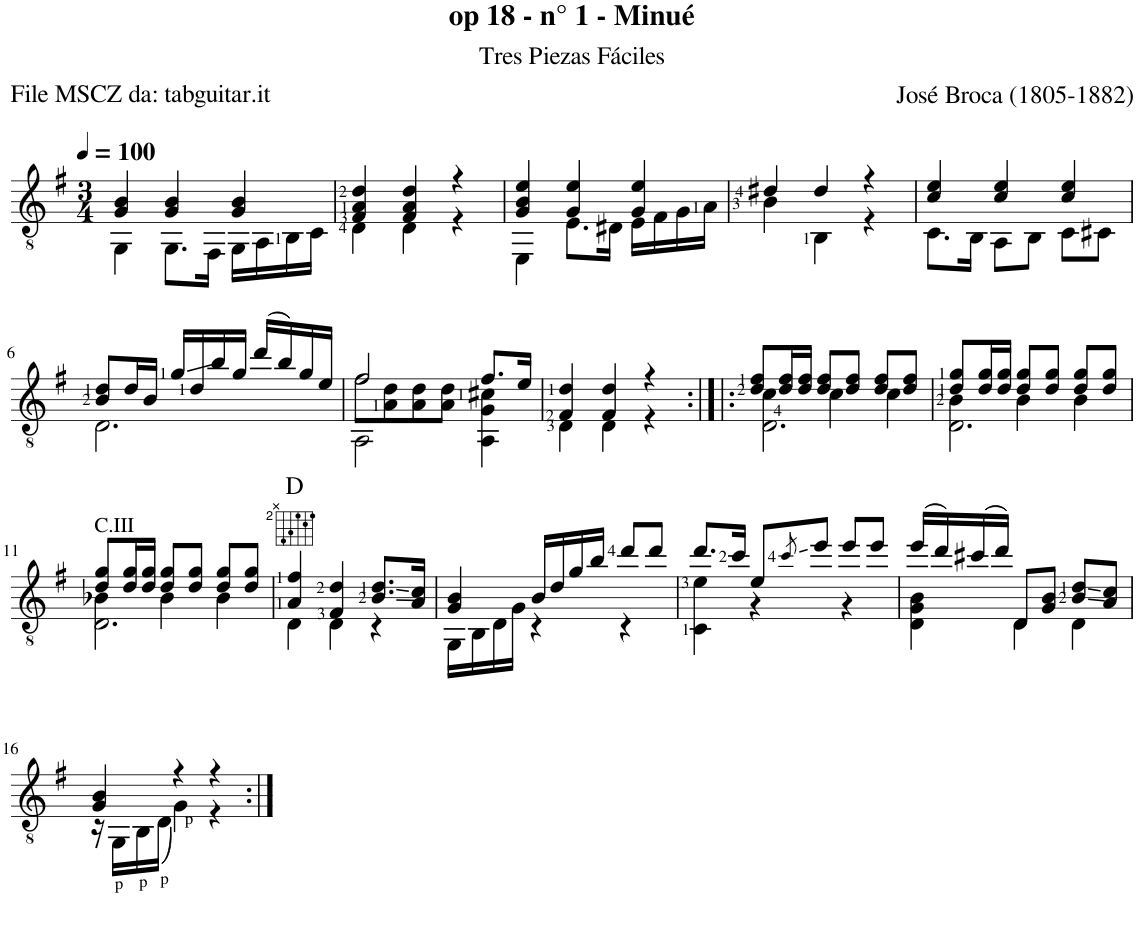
**kern	**harte
*part1	*part1
*staff1	*
*I"Guitar	*
*I'Guit.	*
*clefGv2	*
*k[f#]	*
*M3/4	*
*MM100	*
=1	=1
*^	*
4G/ 4B/	4GG\	.
4G/ 4B/	8.GG\L	.
.	16FF#\Jk	.
4G/ 4B/	16GG\LL	.
.	16AA\	.
.	16BB\	.
.	16C\JJ	.
=2	=2	=2
4F#/ 4A/ 4d/	4D\	.
4F#/ 4A/ 4d/	4D\	.
4r	4r	.
=3	=3	=3
4G/ 4B/ 4e/	4EE\	.
4G/ 4e/	8.E\L	.
.	16D#X\Jk	.
4G/ 4e/	16E\LL	.
.	16F#\	.
.	16G\	.
.	16A\JJ	.
=4	=4	=4
4d#X/	4B\	.
4d#/	4BB\	.
4r	4r	.
=5	=5	=5
4c/ 4e/	8.C\L	.
.	16BB\Jk	.
4c/ 4e/	8AA\L	.
.	8BB\J	.
4c/ 4e/	8C\L	.
.	8C#X\J	.
!!LO:LB:g=z	!!
=6	=6	=6
8B/ 8d/L	2.D\	.
16d/L	.	.
16B/JJ	.	.
16g/LL	.	.
16d/	.	.
16b/	.	.
16g/JJ	.	.
(16dd/LL	.	.
16b/)	.	.
16g/	.	.
16e/JJ	.	.
=7	=7	=7
*	*^	*
!	!	!LO:N:head=open	!
2f#/	2AA\	8f#\L	.
.	.	8A\ 8d\	.
.	.	8A\ 8d\	.
.	.	8A\ 8d\J	.
8.f#/L	4AA\ 4G\ 4c#X\	4ryy	.
16e/Jk	.	.	.
*	*v	*v	*
=8	=8	=8
4F#/ 4d/	4D\	.
4F#/ 4d/	4D\	.
4r	4r	.
=9:|!|:	=9:|!|:	=9:|!|:
*	*^	*
8d/ 8f#/L	4c\	2.D\	.
16d/ 16f#/L	.	.	.
16d/ 16f#/JJ	.	.	.
8d/ 8f#/L	4c\	.	.
8d/ 8f#/J	.	.	.
8d/ 8f#/L	4c\	.	.
8d/ 8f#/J	.	.	.
=10	=10	=10	=10
8d/ 8g/L	4B\	2.D\	.
16d/ 16g/L	.	.	.
16d/ 16g/JJ	.	.	.
8d/ 8g/L	4B\	.	.
8d/ 8g/J	.	.	.
8d/ 8g/L	4B\	.	.
8d/ 8g/J	.	.	.
!!LO:LB:g=z	!!	!!
=11	=11	=11	=11
!LO:TX:a:t=C.III	!	!	!
8d/ 8g/L	4B-X\	2.D\	.
16d/ 16g/L	.	.	.
16d/ 16g/JJ	.	.	.
8d/ 8g/L	4B-\	.	.
8d/ 8g/J	.	.	.
8d/ 8g/L	4B-\	.	.
8d/ 8g/J	.	.	.
*	*v	*v	*
=12	=12	=12
4A/ 4f#/	4D\	D:maj
4F#/ 4d/	4D\	.
8.B/ 8.d/L	4r	.
16A/ 16c/Jk	.	.
=13	=13	=13
4G/ 4B/	16GG\LL	.
.	16BB\	.
.	16D\	.
.	16G\JJ	.
16B/LL	4r	.
16d/	.	.
16g/	.	.
16b/JJ	.	.
8dd/L	4r	.
8dd/J	.	.
=14	=14	=14
8.dd/L	4C\ 4e\	.
16cc/Jk	.	.
8e/L	4r	.
8qcc/	.	.
8ee/J	.	.
8ee/L	4r	.
8ee/J	.	.
=15	=15	=15
(16ee/LL	4D\ 4G\ 4B\	.
16dd/)	.	.
(16cc#X/	.	.
16dd/JJ)	.	.
8D/L	4D\	.
8G/ 8B/J	.	.
8B/ 8d/L	4D\	.
8A/ 8c/J	.	.
!!LO:LB:g=z	!!
=16	=16	=16
4G/ 4B/	16r	.
.	16GG\LL	.
.	16BB\	.
.	(16D\JJ	.
4r	4G\)	.
4r	4r	.
*v	*v	*
=:|!	=:|!
*-	*-
